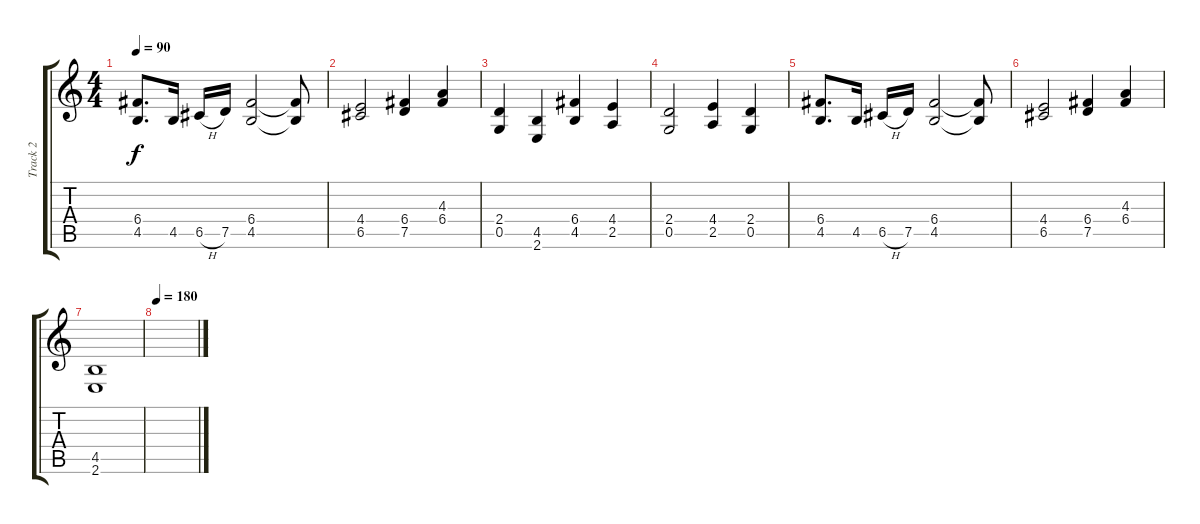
\track ("Track 2" "Track 2") {instrument distortionguitar}
\staff {score tabs}
\tuning (D4 A3 F3 C3 G2 D2) {hide}
\ts (4 4)
\tempo 90
\clef g2
\ks c
(6.4 4.5).8{d dy f} 4.5.16 6.5{h}.16 7.5.16 (6.4 4.5).2 (6.4{t} 4.5{t}).8 |
(4.4 6.5).2 (6.4 7.5).4 (4.3 6.4).4 |
(2.4 0.5).4 (4.5 2.6).4 (6.4 4.5).4 (4.4 2.5).4 |
(2.4 0.5).2 (4.4 2.5).4 (2.4 0.5).4 |
(6.4 4.5).8{d} 4.5.16 6.5{h}.16 7.5.16 (6.4 4.5).2 (6.4{t} 4.5{t}).8 |
(4.4 6.5).2 (6.4 7.5).4 (4.3 6.4).4 |
(4.5 2.6).1 |
\tempo 180
